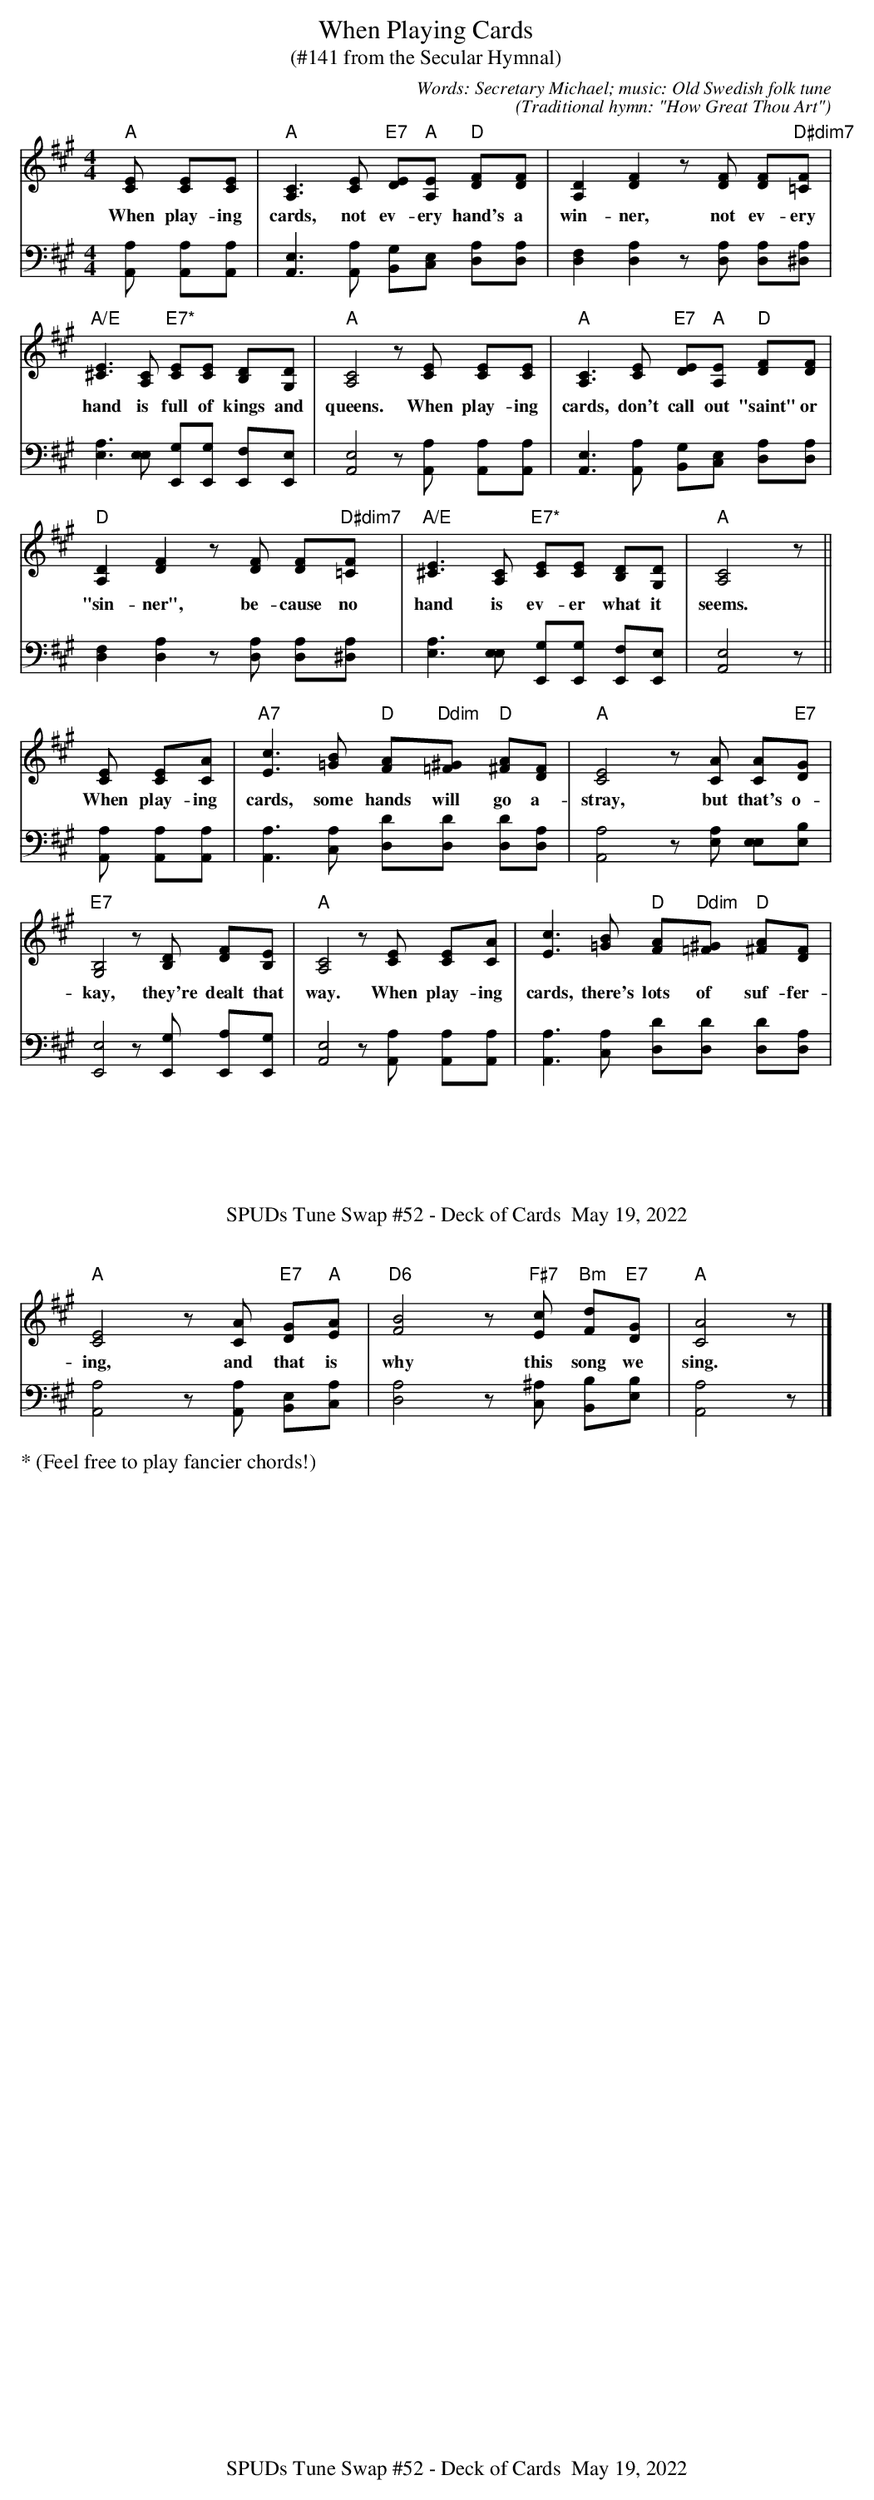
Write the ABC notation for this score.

X:1
T:When Playing Cards
T:(#141 from the Secular Hymnal)
C:Words: Secretary Michael; music: Old Swedish folk tune
C:(Traditional hymn: "How Great Thou Art")
M:4/4
L:1/8
K:Amaj
V:1
"A"[EC] [EC][EC] | "A"[C3A,3] [EC] "E7"[ED]"A"[EA,] "D"[FD][FD] | [D2A,2][F2D2] z[FD] [FD]"D#dim7"[F=C] |
w:When play-ing cards, not ev-ery hand's a win-ner, not ev-ery
"A/E"[E3^C3] [CA,] "E7*"[EC][EC] [DB,][DG,] | "A"[C4A,4] z[EC] [EC][EC] | "A"[C3A,3] [EC] "E7"[ED]"A"[EA,] "D"[FD][FD] |
w:hand is full of kings and queens.  When play-ing cards, don't call out "saint" or
"D"[D2A,2][F2D2] z[FD] [FD]"D#dim7"[F=C] y| "A/E"[E3^C3] [CA,] "E7*"[EC][EC] [DB,][DG,] | "A"[C4A,4] z ||
w:"sin-ner", be-cause no hand is ev-er what it seems.
[EC] [EC][AC] | "A7"[c3E3] [B=G] "D"[AF]"Ddim"[^G=F] "D"[A^F][FD] | "A"[E4C4] z[AC] [AC]"E7"[GD] |
w:When play-ing cards, some hands will go a-stray, but that's o-
"E7"[B,4G,4] z[DB,] [FD][EB,] | "A"[C4A,4] z[EC] [EC][AC] | [c3E3] [B=G] "D"[AF]"Ddim"[^G=F] "D"[A^F][FD] |
w:kay, they're dealt that way.  When play-ing cards, there's lots of suf-fer-
"A"[E4C4] z[AC] "E7"[GD]"A"[AE] | "D6"[B4F4] z"F#7"[cE] "Bm"[dF]"E7"[GD] | "A"[A4C4] z |]
w:ing, and that is why this song we sing.
V:2 clef=bass middle=d
[aA] [aA][aA] |\
[e3A3] [aA] [gB][ec] [ad][ad] |\
[f2d2][a2d2] z[ad] [ad][a^d] |\
[a3e3] [ee] [gE][gE] [fE][eE] |\
[e4A4] z[aA] [aA][aA] |
[e3A3] [aA] [gB][ec] [ad][ad] |\
[f2d2][a2d2] z[ad] [ad][a^d] |\
[a3e3] [ee] [gE][gE] [fE][eE] |\
[e4A4] z || [aA] [aA][aA] |
[a3A3] [ac] [d'd][d'd] [d'd][ad] |\
[a4A4] z[ea] [ee][be] |\
[e4E4] z[gE] [aE][gE] |\
[e4A4] z[aA] [aA][aA] |\
[a3A3] [ac] [d'd][d'd] [d'd][ad] |\
[a4A4] z[aA] [eB][ac] |\
[a4d4] z[^ac] [bB][be] | [a4A4] z |]
